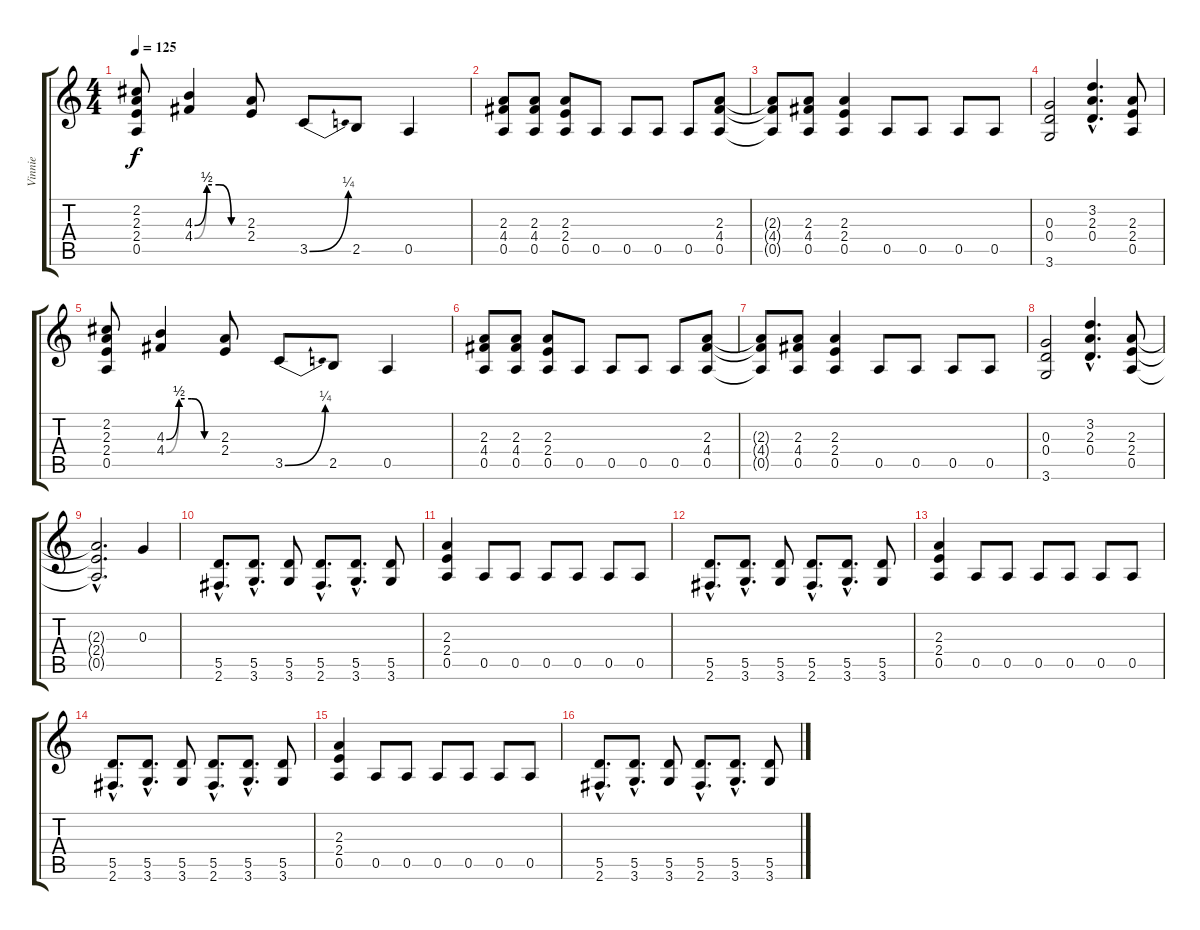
\track ("Vinnie" "Vinnie") {instrument overdrivenguitar}
\staff {score tabs}
\tuning (E4 B3 G3 D3 A2 E2) {hide}
\ts (4 4)
\tempo 125
\clef g2
\ks c
(2.2 2.3 2.4 0.5).8{dy f} (4.3{be (custom 0 0 15 2 30 2 45 0 60 0)} 4.4{be (custom 0 0 15 2 30 2 45 0 60 0)}).4 (2.3 2.4).8 3.5{be (bend 0 0 60 1)}.8 2.5.8 0.5.4 |
(2.3 4.4 0.5).8 (2.3 4.4 0.5).8 (2.3 2.4 0.5).8 0.5.8 0.5.8 0.5.8 0.5.8 (2.3 4.4 0.5).8 |
(2.3{t} 4.4{t} 0.5{t}).8 (2.3 4.4 0.5).8 (2.3 2.4 0.5).4 0.5.8 0.5.8 0.5.8 0.5.8 |
(0.3 0.4 3.6).2 (3.2{hac} 2.3{hac} 0.4{hac}).4{d} (2.3 2.4 0.5).8 |
(2.2 2.3 2.4 0.5).8 (4.3{be (custom 0 0 15 2 30 2 45 0 60 0)} 4.4{be (custom 0 0 15 2 30 2 45 0 60 0)}).4 (2.3 2.4).8 3.5{be (bend 0 0 60 1)}.8 2.5.8 0.5.4 |
(2.3 4.4 0.5).8 (2.3 4.4 0.5).8 (2.3 2.4 0.5).8 0.5.8 0.5.8 0.5.8 0.5.8 (2.3 4.4 0.5).8 |
(2.3{t} 4.4{t} 0.5{t}).8 (2.3 4.4 0.5).8 (2.3 2.4 0.5).4 0.5.8 0.5.8 0.5.8 0.5.8 |
(0.3 0.4 3.6).2 (3.2{hac} 2.3{hac} 0.4{hac}).4{d} (2.3 2.4 0.5).8 |
(2.3{hac t} 2.4{hac t} 0.5{hac t}).2{d} 0.3.4 |
(5.5{hac} 2.6{hac}).8{d} (5.5{hac} 3.6{hac}).8{d} (5.5 3.6).8 (5.5{hac} 2.6{hac}).8{d} (5.5{hac} 3.6{hac}).8{d} (5.5 3.6).8 |
(2.3 2.4 0.5).4 0.5.8 0.5.8 0.5.8 0.5.8 0.5.8 0.5.8 |
(5.5{hac} 2.6{hac}).8{d} (5.5{hac} 3.6{hac}).8{d} (5.5 3.6).8 (5.5{hac} 2.6{hac}).8{d} (5.5{hac} 3.6{hac}).8{d} (5.5 3.6).8 |
(2.3 2.4 0.5).4 0.5.8 0.5.8 0.5.8 0.5.8 0.5.8 0.5.8 |
(5.5{hac} 2.6{hac}).8{d} (5.5{hac} 3.6{hac}).8{d} (5.5 3.6).8 (5.5{hac} 2.6{hac}).8{d} (5.5{hac} 3.6{hac}).8{d} (5.5 3.6).8 |
(2.3 2.4 0.5).4 0.5.8 0.5.8 0.5.8 0.5.8 0.5.8 0.5.8 |
(5.5{hac} 2.6{hac}).8{d} (5.5{hac} 3.6{hac}).8{d} (5.5 3.6).8 (5.5{hac} 2.6{hac}).8{d} (5.5{hac} 3.6{hac}).8{d} (5.5 3.6).8
